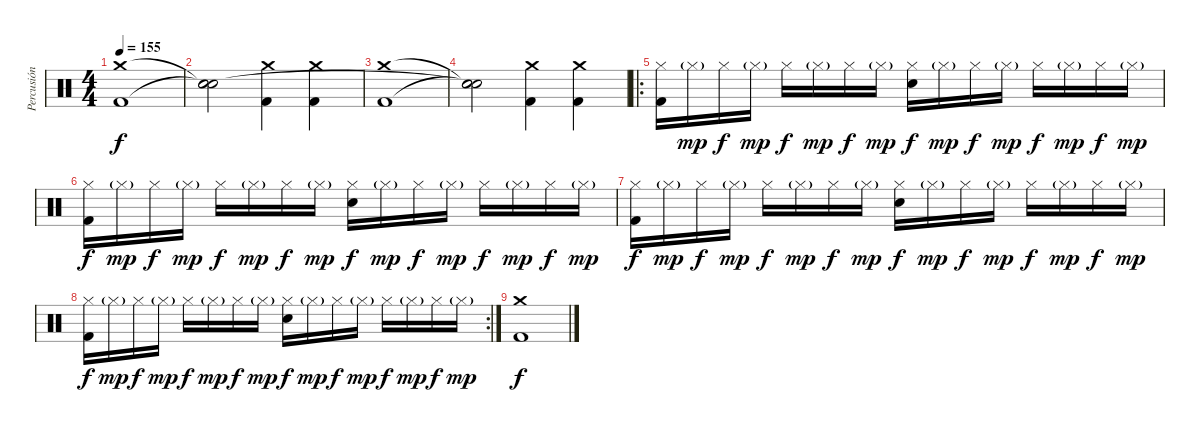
\track ("Percusión" "Percusión") {instrument percussion}
\staff {score}
\articulation defaults
\ts (4 4)
\tempo 155
\clef neutral
\ks c
("Crash medium (hit)" "Kick (hit) 2").1{dy f} |
("Snare (hit)"{t} "Snare (hit)"{t} "Snare (hit)"{t}).2 ("Crash medium (hit)" "Kick (hit) 2").4 ("Crash medium (hit)" "Kick (hit) 2").4 |
("Crash medium (hit)" "Kick (hit) 2").1 |
("Snare (hit)"{t} "Snare (hit)"{t} "Snare (hit)"{t}).2 ("Crash medium (hit)" "Kick (hit) 2").4 ("Crash medium (hit)" "Kick (hit) 2").4 |
\ro
("Hi-Hat (closed)" "Kick (hit) 2").16 "Hi-Hat (closed)"{g}.16{dy mp} "Hi-Hat (closed)".16{dy f} "Hi-Hat (closed)"{g}.16{dy mp} "Hi-Hat (closed)".16{dy f} "Hi-Hat (closed)"{g}.16{dy mp} "Hi-Hat (closed)".16{dy f} "Hi-Hat (closed)"{g}.16{dy mp} ("Hi-Hat (closed)" "Snare (hit) 2").16{dy f} "Hi-Hat (closed)"{g}.16{dy mp} "Hi-Hat (closed)".16{dy f} "Hi-Hat (closed)"{g}.16{dy mp} "Hi-Hat (closed)".16{dy f} "Hi-Hat (closed)"{g}.16{dy mp} "Hi-Hat (closed)".16{dy f} "Hi-Hat (closed)"{g}.16{dy mp} |
("Hi-Hat (closed)" "Kick (hit) 2").16{dy f} "Hi-Hat (closed)"{g}.16{dy mp} "Hi-Hat (closed)".16{dy f} "Hi-Hat (closed)"{g}.16{dy mp} "Hi-Hat (closed)".16{dy f} "Hi-Hat (closed)"{g}.16{dy mp} "Hi-Hat (closed)".16{dy f} "Hi-Hat (closed)"{g}.16{dy mp} ("Hi-Hat (closed)" "Snare (hit) 2").16{dy f} "Hi-Hat (closed)"{g}.16{dy mp} "Hi-Hat (closed)".16{dy f} "Hi-Hat (closed)"{g}.16{dy mp} "Hi-Hat (closed)".16{dy f} "Hi-Hat (closed)"{g}.16{dy mp} "Hi-Hat (closed)".16{dy f} "Hi-Hat (closed)"{g}.16{dy mp} |
("Hi-Hat (closed)" "Kick (hit) 2").16{dy f} "Hi-Hat (closed)"{g}.16{dy mp} "Hi-Hat (closed)".16{dy f} "Hi-Hat (closed)"{g}.16{dy mp} "Hi-Hat (closed)".16{dy f} "Hi-Hat (closed)"{g}.16{dy mp} "Hi-Hat (closed)".16{dy f} "Hi-Hat (closed)"{g}.16{dy mp} ("Hi-Hat (closed)" "Snare (hit) 2").16{dy f} "Hi-Hat (closed)"{g}.16{dy mp} "Hi-Hat (closed)".16{dy f} "Hi-Hat (closed)"{g}.16{dy mp} "Hi-Hat (closed)".16{dy f} "Hi-Hat (closed)"{g}.16{dy mp} "Hi-Hat (closed)".16{dy f} "Hi-Hat (closed)"{g}.16{dy mp} |
\rc 2
("Hi-Hat (closed)" "Kick (hit) 2").16{dy f} "Hi-Hat (closed)"{g}.16{dy mp} "Hi-Hat (closed)".16{dy f} "Hi-Hat (closed)"{g}.16{dy mp} "Hi-Hat (closed)".16{dy f} "Hi-Hat (closed)"{g}.16{dy mp} "Hi-Hat (closed)".16{dy f} "Hi-Hat (closed)"{g}.16{dy mp} ("Hi-Hat (closed)" "Snare (hit) 2").16{dy f} "Hi-Hat (closed)"{g}.16{dy mp} "Hi-Hat (closed)".16{dy f} "Hi-Hat (closed)"{g}.16{dy mp} "Hi-Hat (closed)".16{dy f} "Hi-Hat (closed)"{g}.16{dy mp} "Hi-Hat (closed)".16{dy f} "Hi-Hat (closed)"{g}.16{dy mp} |
("Crash medium (hit)" "Kick (hit) 2").1{dy f volume 0}
